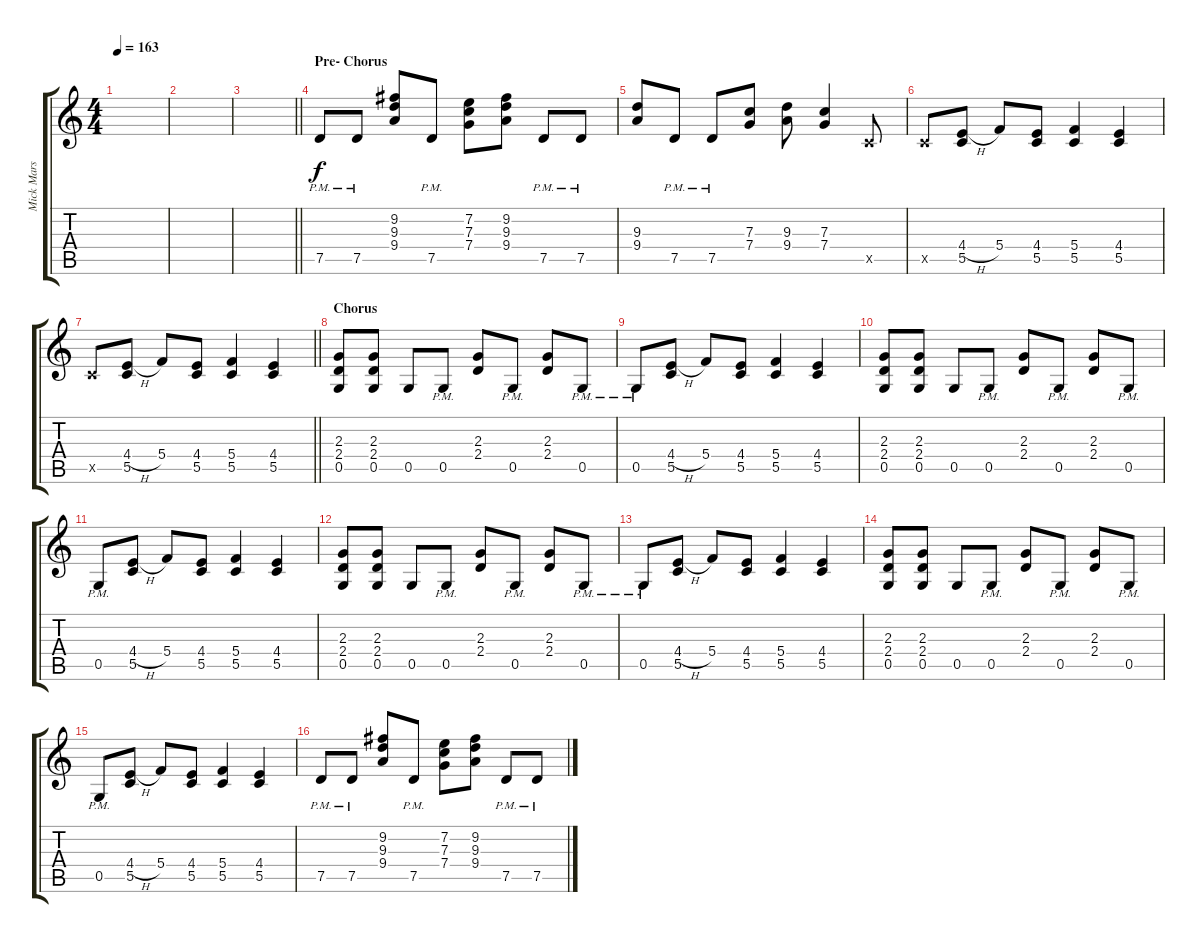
\track ("Mick Mars Solo" "Mick Mars ") {instrument distortionguitar}
\staff {score tabs}
\tuning (D4 A3 F3 C3 G2 D2) {hide}
\ts (4 4)
\tempo 163
\clef g2
\ks c
|
|
\barLineRight lightlight
|
\section ("" "Pre- Chorus")
7.5{pm}.8 7.5{pm}.8 (9.2 9.3 9.4).8 7.5{pm}.8 (7.2 7.3 7.4).8 (9.2 9.3 9.4).8 7.5{pm}.8 7.5{pm}.8 |
(9.3 9.4).8 7.5{pm}.8 7.5{pm}.8 (7.3 7.4).8 (9.3 9.4).8 (7.3 7.4).4 5.5{x}.8 |
5.5{x}.8 (4.4{h} 5.5).8 5.4.8 (4.4 5.5).8 (5.4 5.5).4 (4.4 5.5).4 |
\barLineRight lightlight
5.5{x}.8 (4.4{h} 5.5).8 5.4.8 (4.4 5.5).8 (5.4 5.5).4 (4.4 5.5).4 |
\section ("" "Chorus")
(2.3 2.4 0.5).8 (2.3 2.4 0.5).8 0.5.8 0.5{pm}.8 (2.3 2.4).8 0.5{pm}.8 (2.3 2.4).8 0.5{pm}.8 |
0.5{pm}.8 (4.4{h} 5.5).8 5.4.8 (4.4 5.5).8 (5.4 5.5).4 (4.4 5.5).4 |
(2.3 2.4 0.5).8 (2.3 2.4 0.5).8 0.5.8 0.5{pm}.8 (2.3 2.4).8 0.5{pm}.8 (2.3 2.4).8 0.5{pm}.8 |
0.5{pm}.8 (4.4{h} 5.5).8 5.4.8 (4.4 5.5).8 (5.4 5.5).4 (4.4 5.5).4 |
(2.3 2.4 0.5).8 (2.3 2.4 0.5).8 0.5.8 0.5{pm}.8 (2.3 2.4).8 0.5{pm}.8 (2.3 2.4).8 0.5{pm}.8 |
0.5{pm}.8 (4.4{h} 5.5).8 5.4.8 (4.4 5.5).8 (5.4 5.5).4 (4.4 5.5).4 |
(2.3 2.4 0.5).8 (2.3 2.4 0.5).8 0.5.8 0.5{pm}.8 (2.3 2.4).8 0.5{pm}.8 (2.3 2.4).8 0.5{pm}.8 |
0.5{pm}.8 (4.4{h} 5.5).8 5.4.8 (4.4 5.5).8 (5.4 5.5).4 (4.4 5.5).4 |
7.5{pm}.8 7.5{pm}.8 (9.2 9.3 9.4).8 7.5{pm}.8 (7.2 7.3 7.4).8 (9.2 9.3 9.4).8 7.5{pm}.8 7.5{pm}.8
